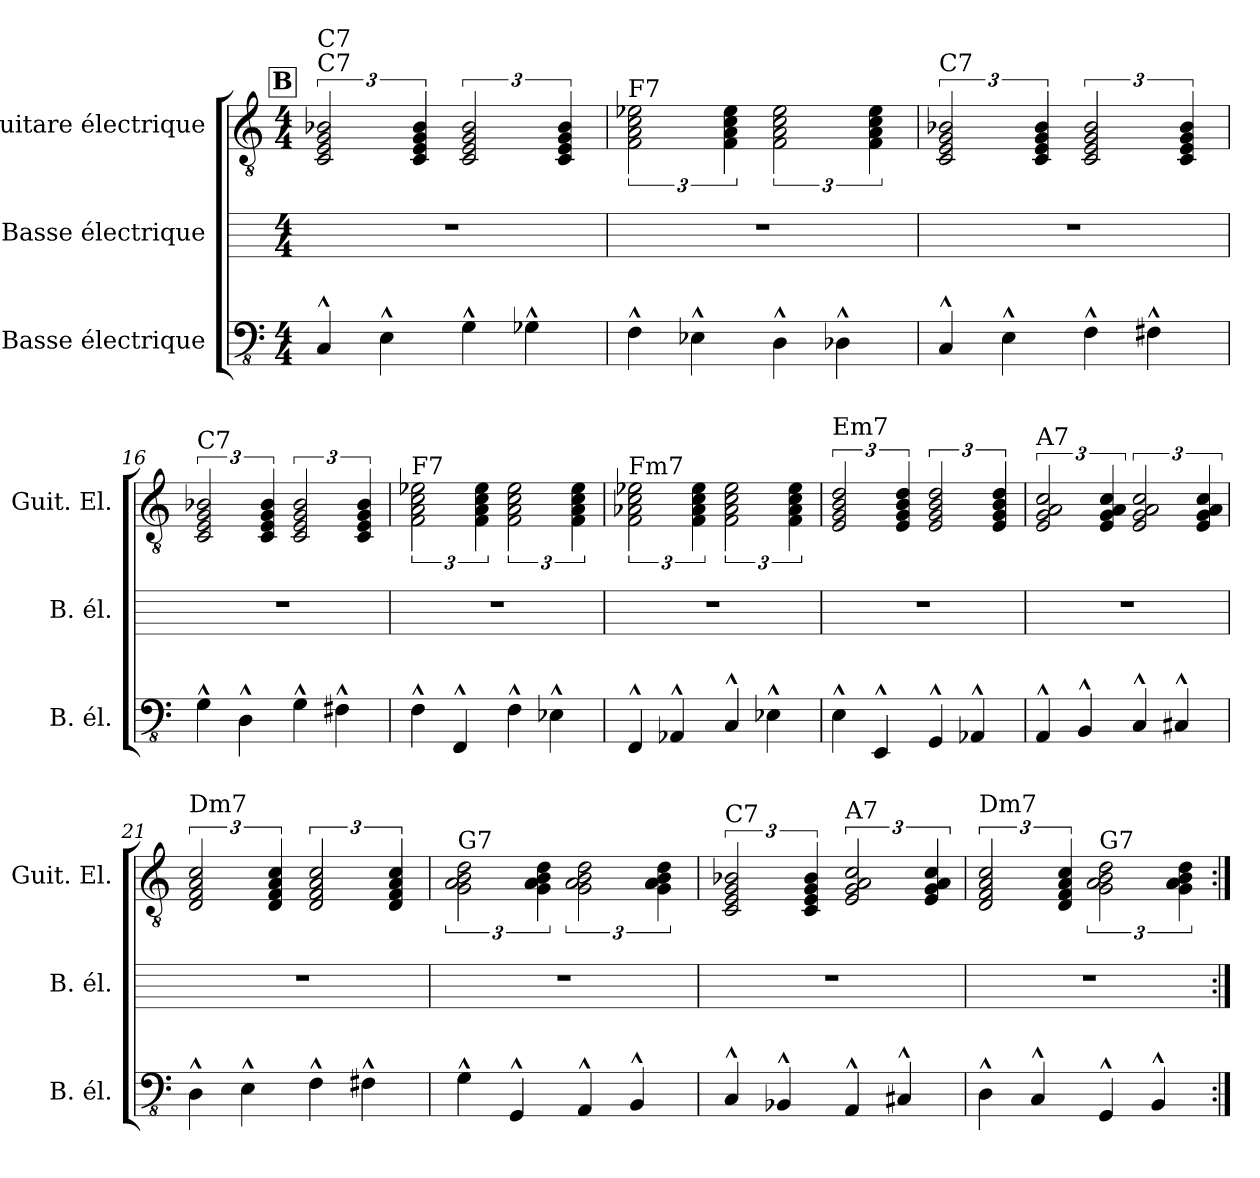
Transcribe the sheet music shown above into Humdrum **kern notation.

**kern	**kern	**kern
*part3	*part2	*part1
*staff3	*staff2	*staff1
*I"Basse électrique	*I"Basse électrique	*I"Guitare électrique
*I'B. él.	*I'B. él.	*I'Guit. El.
!!LO:PB:g=z
*clefFv4	*	*clefGv2
*k[]	*k[]	*k[]
*M4/4	*M4/4	*M4/4
!!LO:REH:place=s1:a:B:fs=14:t=B
=13	=13	=13
!	!	!LO:TX:a:t=C7
!	!	!LO:TX:a:t=C7
4CC^^/	1r	3C/ 3E/ 3G/ 3B-X/
4EE^^\	.	.
.	.	6C/ 6E/ 6G/ 6B-/
4GG^^\	.	3C/ 3E/ 3G/ 3B-/
4GG-X^^\	.	.
.	.	6C/ 6E/ 6G/ 6B-/
=14	=14	=14
!	!	!LO:TX:a:t=F7
4FF^^\	1r	3F\ 3A\ 3c\ 3e-X\
4EE-X^^\	.	.
.	.	6F\ 6A\ 6c\ 6e-\
4DD^^\	.	3F\ 3A\ 3c\ 3e-\
4DD-X^^\	.	.
.	.	6F\ 6A\ 6c\ 6e-\
=15	=15	=15
!	!	!LO:TX:a:t=C7
4CC^^/	1r	3C/ 3E/ 3G/ 3B-X/
4EE^^\	.	.
.	.	6C/ 6E/ 6G/ 6B-/
4FF^^\	.	3C/ 3E/ 3G/ 3B-/
4FF#X^^\	.	.
.	.	6C/ 6E/ 6G/ 6B-/
=16	=16	=16
!	!	!LO:TX:a:t=C7
4GG^^\	1r	3C/ 3E/ 3G/ 3B-X/
4DD^^\	.	.
.	.	6C/ 6E/ 6G/ 6B-/
4GG^^\	.	3C/ 3E/ 3G/ 3B-/
4FF#X^^\	.	.
.	.	6C/ 6E/ 6G/ 6B-/
!!LO:LB:g=z
=17	=17	=17
!	!	!LO:TX:a:t=F7
4FF^^\	1r	3F\ 3A\ 3c\ 3e-X\
4FFF^^/	.	.
.	.	6F\ 6A\ 6c\ 6e-\
4FF^^\	.	3F\ 3A\ 3c\ 3e-\
4EE-X^^\	.	.
.	.	6F\ 6A\ 6c\ 6e-\
=18	=18	=18
!	!	!LO:TX:a:t=Fm7
4FFF^^/	1r	3F\ 3A-X\ 3c\ 3e-X\
4AAA-X^^/	.	.
.	.	6F\ 6A-\ 6c\ 6e-\
4CC^^/	.	3F\ 3A-\ 3c\ 3e-\
4EE-X^^\	.	.
.	.	6F\ 6A-\ 6c\ 6e-\
=19	=19	=19
!	!	!LO:TX:a:t=Em7
4EE^^\	1r	3E/ 3G/ 3B/ 3d/
4EEE^^/	.	.
.	.	6E/ 6G/ 6B/ 6d/
4GGG^^/	.	3E/ 3G/ 3B/ 3d/
4AAA-X^^/	.	.
.	.	6E/ 6G/ 6B/ 6d/
=20	=20	=20
!	!	!LO:TX:a:t=A7
4AAA^^/	1r	3E/ 3G/ 3A/ 3c/
4BBB^^/	.	.
.	.	6E/ 6G/ 6A/ 6c/
4CC^^/	.	3E/ 3G/ 3A/ 3c/
4CC#X^^/	.	.
.	.	6E/ 6G/ 6A/ 6c/
!!LO:LB:g=z
=21	=21	=21
!	!	!LO:TX:a:t=Dm7
4DD^^\	1r	3D/ 3F/ 3A/ 3c/
4EE^^\	.	.
.	.	6D/ 6F/ 6A/ 6c/
4FF^^\	.	3D/ 3F/ 3A/ 3c/
4FF#X^^\	.	.
.	.	6D/ 6F/ 6A/ 6c/
=22	=22	=22
!	!	!LO:TX:a:t=G7
4GG^^\	1r	3G\ 3A\ 3B\ 3d\
4GGG^^/	.	.
.	.	6G\ 6A\ 6B\ 6d\
4AAA^^/	.	3G\ 3A\ 3B\ 3d\
4BBB^^/	.	.
.	.	6G\ 6A\ 6B\ 6d\
=23	=23	=23
!	!	!LO:TX:a:t=C7
4CC^^/	1r	3C/ 3E/ 3G/ 3B-X/
4BBB-X^^/	.	.
.	.	6C/ 6E/ 6G/ 6B-/
!	!	!LO:TX:a:t=A7
4AAA^^/	.	3E/ 3G/ 3A/ 3c/
4CC#X^^/	.	.
.	.	6E/ 6G/ 6A/ 6c/
=24	=24	=24
!	!	!LO:TX:a:t=Dm7
4DD^^\	1r	3D/ 3F/ 3A/ 3c/
4CC^^/	.	.
.	.	6D/ 6F/ 6A/ 6c/
!	!	!LO:TX:a:t=G7
4GGG^^/	.	3G\ 3A\ 3B\ 3d\
4BBB^^/	.	.
.	.	6G\ 6A\ 6B\ 6d\
=:|!	=:|!	=:|!
*-	*-	*-
